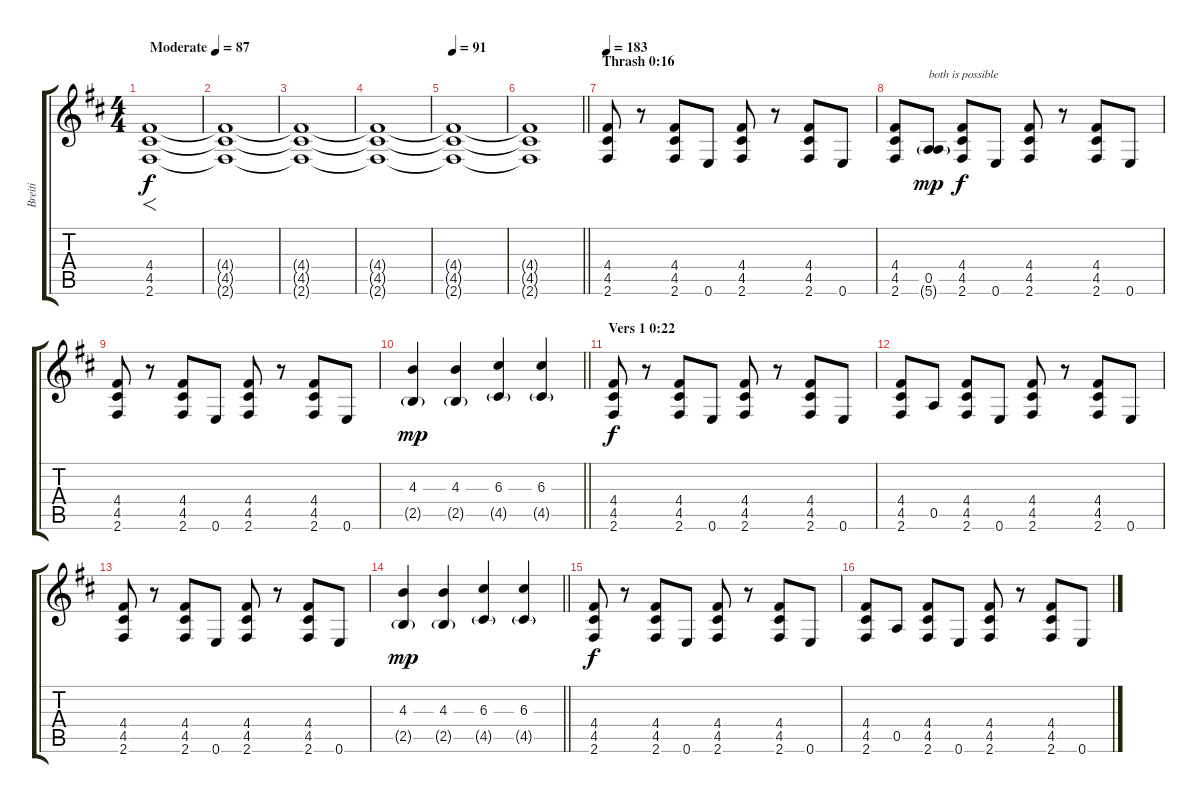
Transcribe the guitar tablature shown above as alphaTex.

\track ("Breiti" "Breiti") {instrument distortionguitar}
\staff {score tabs}
\tuning (E4 B3 G3 D3 A2 E2) {hide}
\ts (4 4)
\tempo (87 "Moderate")
\clef g2
\ks d
(4.4 4.5 2.6).1{f dy f instrument distortionguitar} |
(4.4{t} 4.5{t} 2.6{t}).1 |
(4.4{t} 4.5{t} 2.6{t}).1 |
(4.4{t} 4.5{t} 2.6{t}).1 |
\tempo 91
(4.4{t} 4.5{t} 2.6{t}).1 |
\barLineRight lightlight
(4.4{t} 4.5{t} 2.6{t}).1 |
\section ("" "Thrash 0:16")
\tempo 183
(4.4 4.5 2.6).8 r.8 (4.4 4.5 2.6).8 0.6.8 (4.4 4.5 2.6).8 r.8 (4.4 4.5 2.6).8 0.6.8 |
(4.4 4.5 2.6).8 (0.5 5.6{g}).8{txt "both is possible" dy mp} (4.4 4.5 2.6).8{dy f} 0.6.8 (4.4 4.5 2.6).8 r.8 (4.4 4.5 2.6).8 0.6.8 |
(4.4 4.5 2.6).8 r.8 (4.4 4.5 2.6).8 0.6.8 (4.4 4.5 2.6).8 r.8 (4.4 4.5 2.6).8 0.6.8 |
\barLineRight lightlight
(4.3 2.5{g}).4{dy mp} (4.3 2.5{g}).4 (6.3 4.5{g}).4 (6.3 4.5{g}).4 |
\section ("" "Vers 1 0:22")
(4.4 4.5 2.6).8{dy f} r.8 (4.4 4.5 2.6).8 0.6.8 (4.4 4.5 2.6).8 r.8 (4.4 4.5 2.6).8 0.6.8 |
(4.4 4.5 2.6).8 0.5.8 (4.4 4.5 2.6).8 0.6.8 (4.4 4.5 2.6).8 r.8 (4.4 4.5 2.6).8 0.6.8 |
(4.4 4.5 2.6).8 r.8 (4.4 4.5 2.6).8 0.6.8 (4.4 4.5 2.6).8 r.8 (4.4 4.5 2.6).8 0.6.8 |
\barLineRight lightlight
(4.3 2.5{g}).4{dy mp} (4.3 2.5{g}).4 (6.3 4.5{g}).4 (6.3 4.5{g}).4 |
(4.4 4.5 2.6).8{dy f} r.8 (4.4 4.5 2.6).8 0.6.8 (4.4 4.5 2.6).8 r.8 (4.4 4.5 2.6).8 0.6.8 |
(4.4 4.5 2.6).8 0.5.8 (4.4 4.5 2.6).8 0.6.8 (4.4 4.5 2.6).8 r.8 (4.4 4.5 2.6).8 0.6.8
